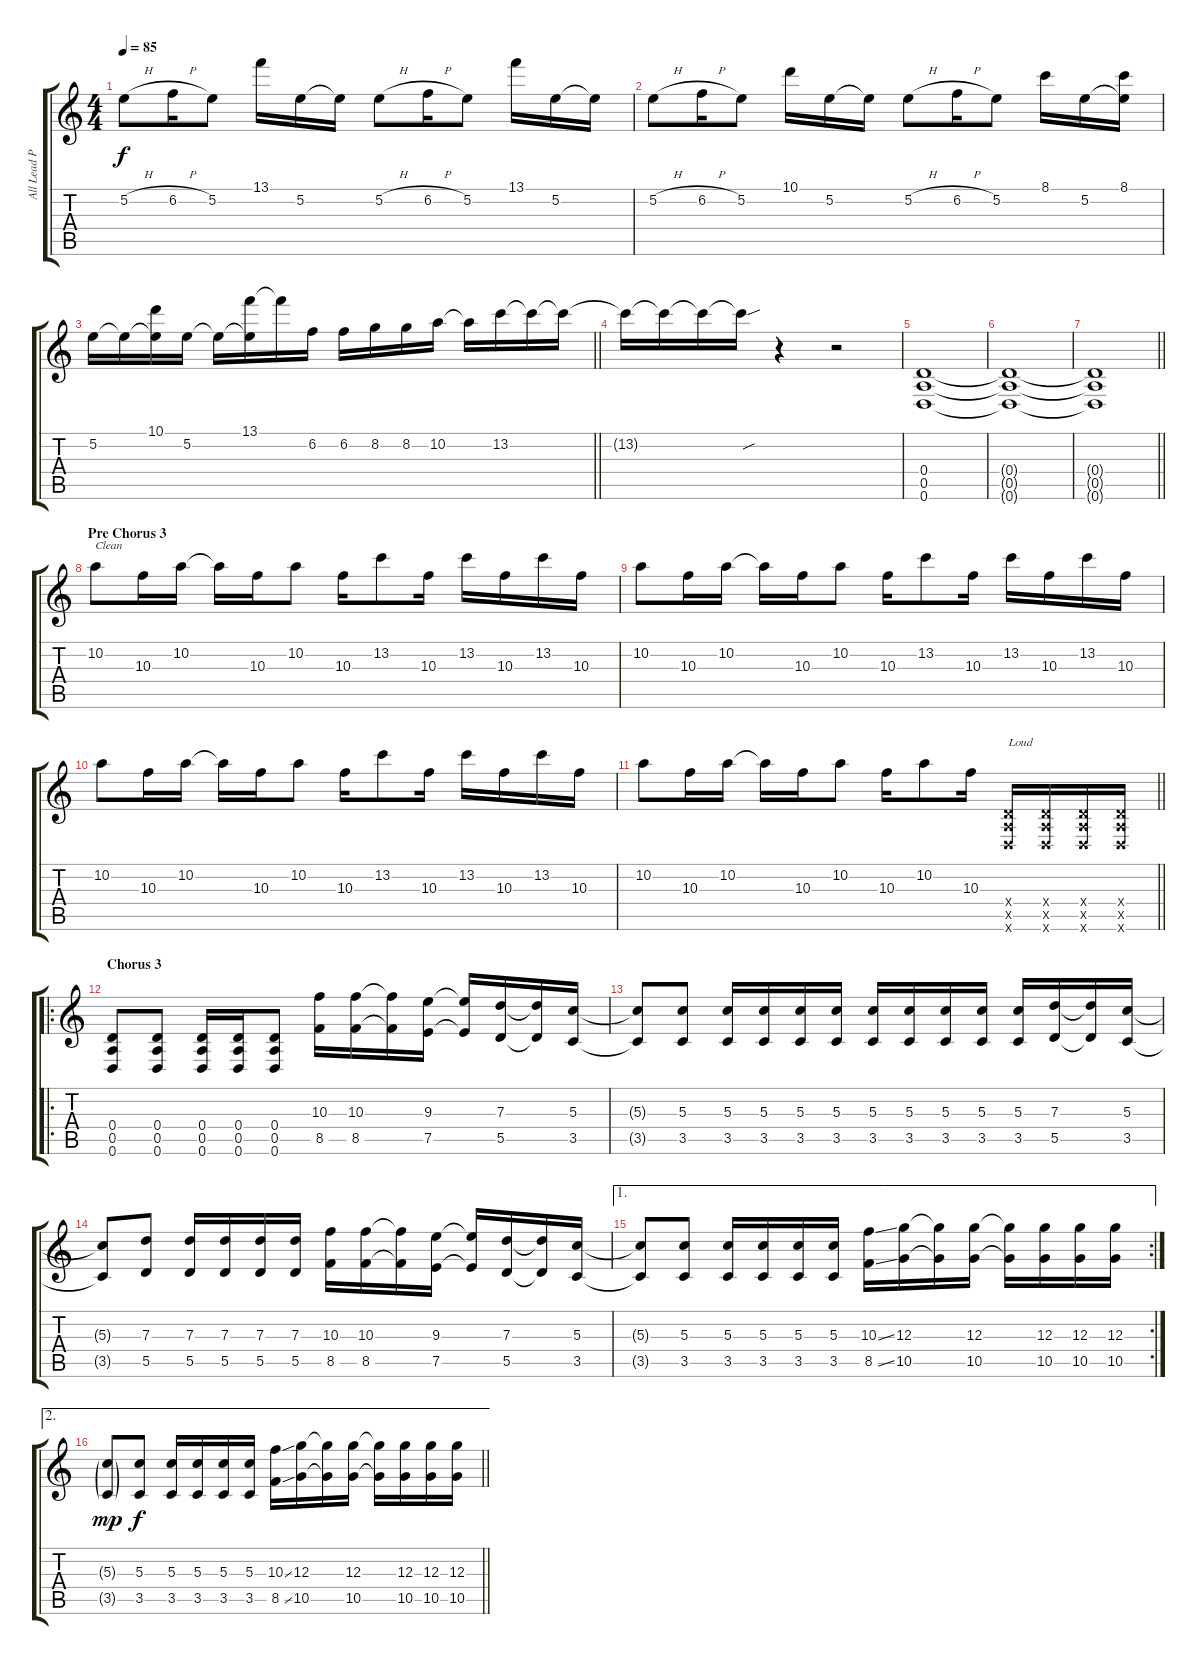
\track ("All Lead Parts" "All Lead P") {instrument distortionguitar}
\staff {score tabs}
\tuning (E4 B3 G3 D3 A2 D2) {hide}
\ts (4 4)
\tempo 85
\clef g2
\ks c
5.2{h}.8{dy f} 6.2{h}.16 5.2.8 13.1.16 5.2.16 5.2{t}.16 5.2{h}.8 6.2{h}.16 5.2.8 13.1.16 5.2.16 5.2{t}.16 |
5.2{h}.8 6.2{h}.16 5.2.8 10.1.16 5.2.16 5.2{t}.16 5.2{h}.8 6.2{h}.16 5.2.8 8.1.16 5.2.16 (8.1 5.2{t}).16 |
\barLineRight lightlight
5.2.16 5.2{t}.16 (10.1 5.2{t}).16 5.2.16 5.2{t}.16 (13.1 5.2{t}).16 13.1{t}.16 6.2.16 6.2.16 8.2.16 8.2.16 10.2.16 10.2{t}.16 13.2.16{volume 6} 13.2{t}.16 13.2{t}.16 |
13.2{t}.16 13.2{t}.16 13.2{t}.16 13.2{sou t}.16 r.4 r.2{volume 0} |
(0.4 0.5 0.6).1{volume 16} |
(0.4{t} 0.5{t} 0.6{t}).1 |
\barLineRight lightlight
(0.4{t} 0.5{t} 0.6{t}).1 |
\section ("" "Pre Chorus 3")
10.2.8{txt "Clean" volume 13 instrument electricguitarclean} 10.3.16 10.2.16 10.2{t}.16 10.3.16 10.2.8 10.3.16 13.2.8 10.3.16 13.2.16 10.3.16 13.2.16 10.3.16 |
10.2.8 10.3.16 10.2.16 10.2{t}.16 10.3.16 10.2.8 10.3.16 13.2.8 10.3.16 13.2.16 10.3.16 13.2.16 10.3.16 |
10.2.8 10.3.16 10.2.16 10.2{t}.16 10.3.16 10.2.8 10.3.16 13.2.8 10.3.16 13.2.16 10.3.16 13.2.16 10.3.16 |
\barLineRight lightlight
10.2.8 10.3.16 10.2.16 10.2{t}.16 10.3.16 10.2.8 10.3.16 10.2.8 10.3.16 (0.4{x} 0.5{x} 0.6{x}).16{txt "Loud" volume 16 instrument distortionguitar} (0.4{x} 0.5{x} 0.6{x}).16 (0.4{x} 0.5{x} 0.6{x}).16 (0.4{x} 0.5{x} 0.6{x}).16 |
\ro
\section ("" "Chorus 3")
(0.4 0.5 0.6).8 (0.4 0.5 0.6).8 (0.4 0.5 0.6).16 (0.4 0.5 0.6).16 (0.4 0.5 0.6).8 (10.3 8.5).16 (10.3 8.5).16 (10.3{t} 8.5{t}).16 (9.3 7.5).16 (9.3{t} 7.5{t}).16 (7.3 5.5).16 (7.3{t} 5.5{t}).16 (5.3 3.5).16 |
(5.3{t} 3.5{t}).8 (5.3 3.5).8 (5.3 3.5).16 (5.3 3.5).16 (5.3 3.5).16 (5.3 3.5).16 (5.3 3.5).16 (5.3 3.5).16 (5.3 3.5).16 (5.3 3.5).16 (5.3 3.5).16 (7.3 5.5).16 (7.3{t} 5.5{t}).16 (5.3 3.5).16 |
(5.3{t} 3.5{t}).8 (7.3 5.5).8 (7.3 5.5).16 (7.3 5.5).16 (7.3 5.5).16 (7.3 5.5).16 (10.3 8.5).16 (10.3 8.5).16 (10.3{t} 8.5{t}).16 (9.3 7.5).16 (9.3{t} 7.5{t}).16 (7.3 5.5).16 (7.3{t} 5.5{t}).16 (5.3 3.5).16 |
\ae 1
\rc 2
(5.3{t} 3.5{t}).8 (5.3 3.5).8 (5.3 3.5).16 (5.3 3.5).16 (5.3 3.5).16 (5.3 3.5).16 (10.3{ss} 8.5{ss}).16 (12.3 10.5).16 (12.3{t} 10.5{t}).16 (12.3 10.5).16 (12.3{t} 10.5{t}).16 (12.3 10.5).16 (12.3 10.5).16 (12.3 10.5).16 |
\ae 2
\barLineRight lightlight
(5.3{g} 3.5{g}).8{dy mp} (5.3 3.5).8{dy f} (5.3 3.5).16 (5.3 3.5).16 (5.3 3.5).16 (5.3 3.5).16 (10.3{ss} 8.5{ss}).16 (12.3 10.5).16 (12.3{t} 10.5{t}).16 (12.3 10.5).16 (12.3{t} 10.5{t}).16 (12.3 10.5).16 (12.3 10.5).16 (12.3 10.5).16
